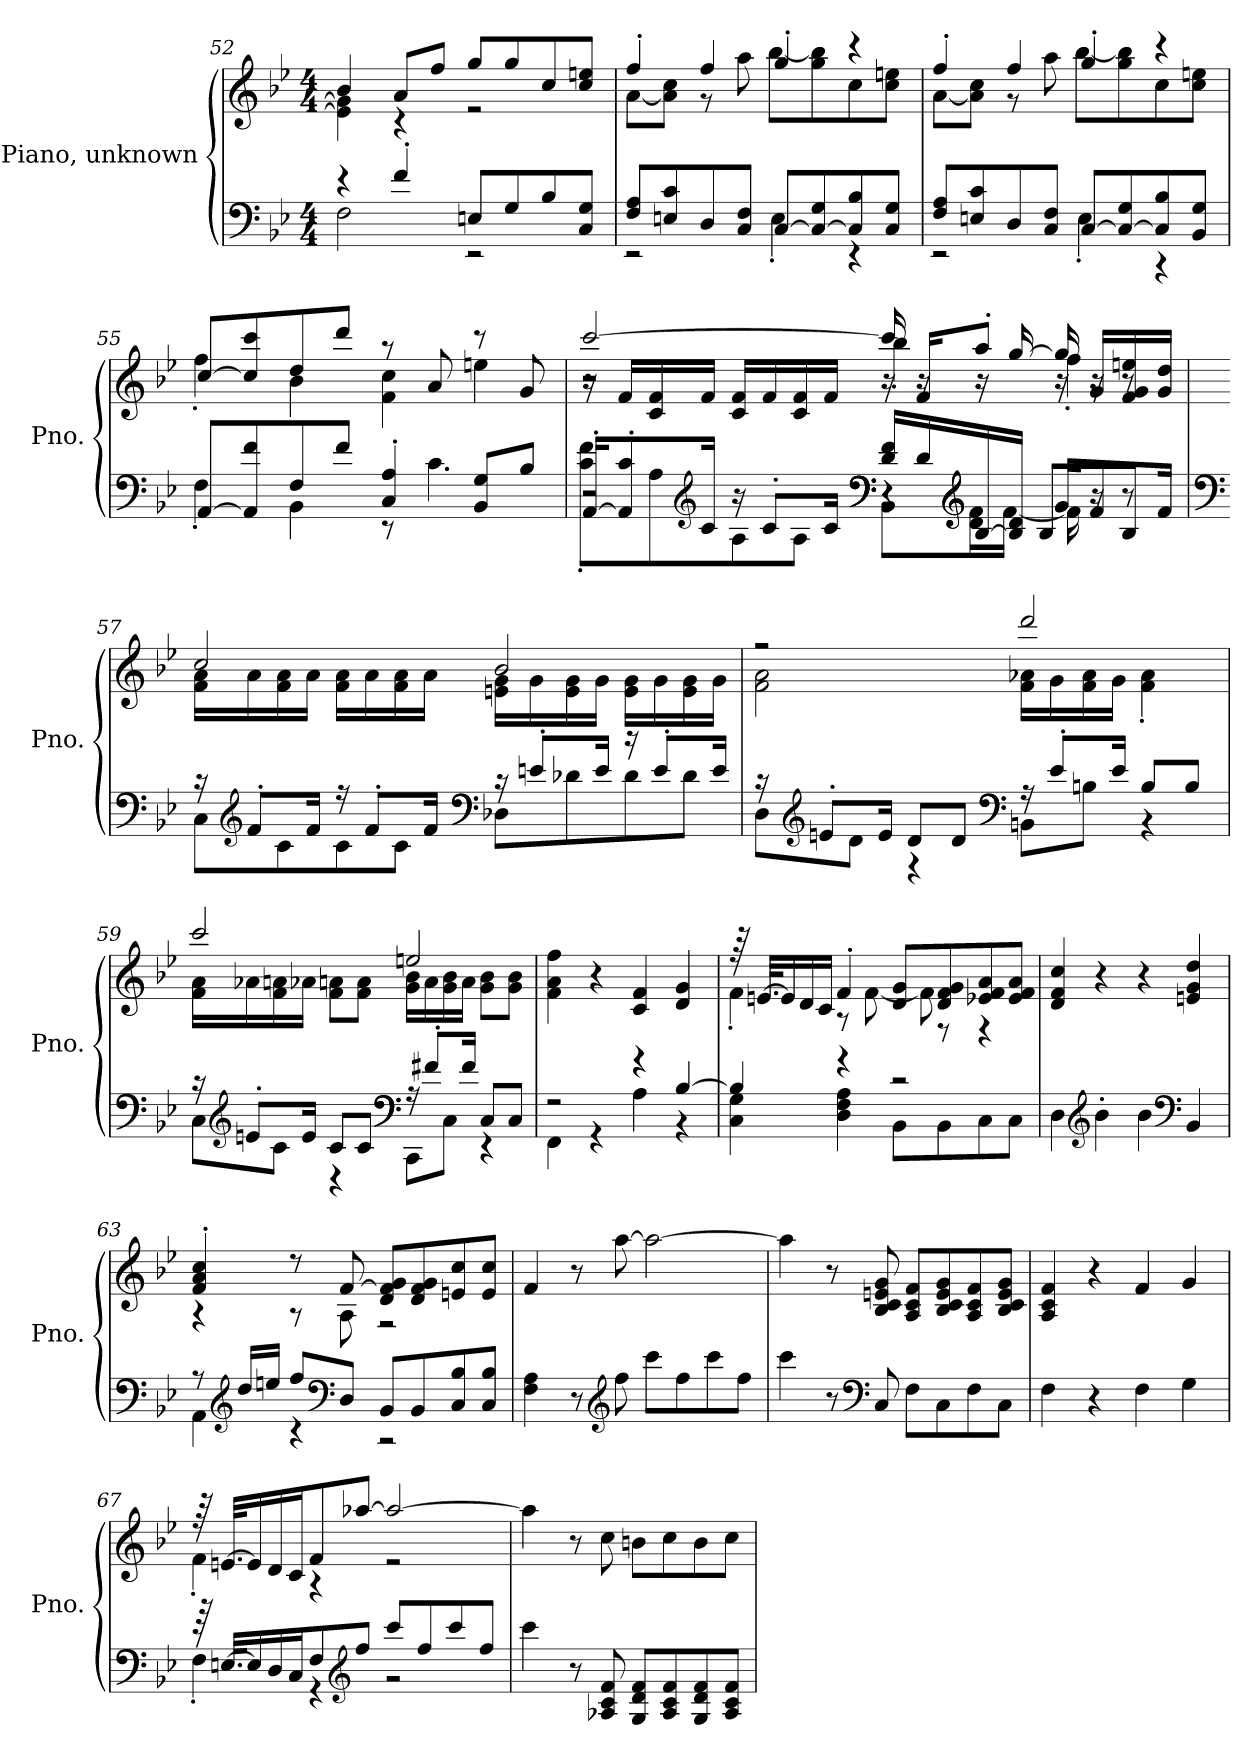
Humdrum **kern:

**kern	**kern
*part1	*part1
*staff2	*staff1
*I"Piano, unknown	*
*I'Pno.	*
!!LO:LB:g=z
*clefF4	*clefG2
*k[b-e-]	*k[b-e-]
*M4/4	*M4/4
=52	=52
*^	*^
4r	2F\	4b-/	4e\] 4g\]
4f'/	.	8a/L	4r
.	.	8ff/J	.
8En/L	2r	8gg/L	2r
8G/	.	8gg/	.
8B-/	.	8cc/	.
8C/ 8G/J	.	8cc/ 8een/J	.
=53	=53	=53	=53
8F/ 8A/L	2r	4ff'/	[8a\L
8En/ 8c/	.	.	8a\] 8cc\J
8D/	.	4ff/	8r
8C/ 8F/J	.	.	8aa\
[8C/L	4E'\	4gg'/	[8bb-\L
8C/_ 8G/	.	.	8gg\ 8bb-\]
8C/] 8B-/	4r	4r	8cc\
8C/ 8G/J	.	.	8cc\ 8een\J
=54	=54	=54	=54
8F/ 8A/L	2r	4ff'/	[8a\L
8En/ 8c/	.	.	8a\] 8cc\J
8D/	.	4ff/	8r
8C/ 8F/J	.	.	8aa\
[8C/L	4E'\	4gg'/	[8bb-\L
8C/_ 8G/	.	.	8gg\ 8bb-\]
8C/] 8B-/	4r	4r	8cc\
8BB-/ 8G/J	.	.	8cc\ 8een\J
=55	=55	=55	=55
[8AA/L	4F'\	[8cc/L	4ff'\
8AA/] 8f/	.	8cc/] 8ccc/	.
8F/	4BB-\	8dd/	4b-\
8f/J	.	8ddd/J	.
4C/' 4A/'	8r	8r	4f\ 4cc\
.	4.c\	8a/	.
8BB-/ 8G/L	.	8r	4een\
8B-/J	.	8g/	.
!!LO:PB:g=z
=56	=56	=56	=56
*	*^	*	*^
[16AA'/KL	8c\' 8f\'L	2r	[2ccc/	2r	16r
8AA/]' 8c/'	.	.	.	.	16f/LL
.	8A\	.	.	.	16c/ 16f/
*clefG2	*	*	*	*	*
16c/Jk	.	.	.	.	16f/JJ
16r	8A\	.	.	.	16c/ 16f/LL
8c'/L	.	.	.	.	16f/
.	8A\J	.	.	.	16c/ 16f/
16c/Jk	.	.	.	.	16f/JJ
*clefF4	*	*	*	*	*
16d/ 16f/LL	8BB-\L	4r	16ccc/]	4bb-'\	16r
16d/	.	.	16r	.	16f/KL
*clefG2	*	*	*	*	*
[16B-/	16d\ 16f\L	.	16r	.	8aa'/J
16B-/] 16d/JJ	[16f\JJ	.	[16gg/	.	.
16g/KL	16f\]	8B-/L	16gg/]	4ff'\	16r
8f'/	16r	.	16r	.	16g/LL
.	8r	8B-/J	8r	.	16f/ 16g/ 16een/
16f/Jk	.	.	.	.	16g/ 16dd/JJ
*v	*v	*v	*	*	*
*	*v	*v	*v
!!LO:LB:g=z
=57	=57
*clefF4	*
*^	*^
16r	8C\L	2cc/	16f\ 16a\LL
*clefG2	*	*	*
8f'/L	.	.	16a\
.	8c\	.	16f\ 16a\
16f/Jk	.	.	16a\JJ
16r	8c\	.	16f\ 16a\LL
8f'/L	.	.	16a\
.	8c\J	.	16f\ 16a\
16f/Jk	.	.	16a\JJ
*clefF4	*	*	*
16r	8D-X\L	2b-/	16en\ 16g\LL
8en'/L	.	.	16g\
.	8d-X\	.	16e\ 16g\
16e/Jk	.	.	16g\JJ
16r	8d-\	.	16e\ 16g\LL
8e'/L	.	.	16g\
.	8d-\J	.	16e\ 16g\
16e/Jk	.	.	16g\JJ
=58	=58	=58	=58
16r	8D\L	2r	2f\ 2a\
*clefG2	*	*	*
8en'/L	.	.	.
.	8d\J	.	.
16e/Jk	.	.	.
8d/L	4r	.	.
8d/J	.	.	.
*clefF4	*	*	*
16r	8BBn\L	2ddd/	16f\ 16a-X\LL
8e'/L	.	.	16g\
.	8Bn\J	.	16f\ 16a-\
16e/Jk	.	.	16g\JJ
8B/L	4r	.	4f\' 4a-\'
8B/J	.	.	.
!!LO:LB:g=z	!!
=59	=59	=59	=59
16r	8C\L	2ccc/	16f\ 16a\LL
*clefG2	*	*	*
8en'/L	.	.	16a-X\
.	8c\J	.	16f\ 16an\
16e/Jk	.	.	16a-X\JJ
8c/L	4r	.	8f\ 8an\L
8c/J	.	.	8f\ 8a\J
*clefF4	*	*	*
16r	8CC\L	2een/	16g\ 16b-\LL
8f#X'/L	.	.	16a\
.	8C\J	.	16g\ 16b-\
16f#/Jk	.	.	16a\JJ
8C/L	4r	.	8g\ 8b-\L
8C/J	.	.	8g\ 8b-\J
*	*	*v	*v
=60	=60	=60
2r	4FF\	4f\ 4a\ 4ff\
.	4r	4r
4r	4A\	4c/ 4f/
[4B-/	4r	4d/ 4g/
=61	=61	=61
*	*	*^
4B-/]	4C\ 4G\	64r	4f'\
.	.	[32.en/KLL	.
.	.	16e/]	.
.	.	16d/	.
.	.	16c/JJ	.
4r	4D\ 4F\ 4A\	4f'/	8r
.	.	.	[8f\
2r	8BB-\L	8d/ 8g/L	8f\]
.	8BB-\	8d/ 8f/ 8g/	8r
.	8C\	8e-X/ 8f/ 8a/	4r
.	8C\J	8e-/ 8f/ 8a/J	.
*v	*v	*	*
*	*v	*v
!!LO:LB:g=z
=62	=62
4D\	4d/ 4f/ 4cc/
*clefG2	*
4b-'\	4r
4b-\	4r
*clefF4	*
4BB-/	4en/ 4g/ 4dd/
=63	=63
*^	*^
8r	4AA\	4f/' 4a/' 4cc/'	4r
*clefG2	*	*	*
16dd/LL	.	.	.
16een/JJ	.	.	.
8ff/L	4r	8r	8r
*clefF4	*	*	*
8D/J	.	[8f/	8A\
8BB-/L	2r	8d/ 8f/] 8g/L	2r
8BB-/	.	8d/ 8f/ 8g/	.
8C/ 8B-/	.	8en/ 8cc/	.
8C/ 8B-/J	.	8e/ 8cc/J	.
*v	*v	*	*
*	*v	*v
=64	=64
4F\ 4A\	4f/
8r	8r
*clefG2	*
8ff\	[8aa\
8ccc\L	2aa\_
8ff\	.
8ccc\	.
8ff\J	.
!!LO:LB:g=z
=65	=65
4ccc\	4aa\]
8r	8r
*clefF4	*
8C/	8B-/ 8c/ 8en/ 8g/
8F\L	8A/ 8c/ 8f/L
8C\	8B-/ 8c/ 8e/ 8g/
8F\	8A/ 8c/ 8f/
8C\J	8B-/ 8c/ 8e/ 8g/J
=66	=66
4F\	4A/ 4c/ 4f/
4r	4r
4F\	4f/
4G\	4g/
=67	=67
*^	*^
64r	4F'\	64r	4f'\
[32.En/KLL	.	[32.en/KLL	.
16E/]	.	16e/]	.
16D/	.	16d/	.
16C/J	.	16c/J	.
8F/	4r	8f/	4r
*clefG2	*	*	*
8ff/J	.	[8aa-X/J	.
8ccc/L	2r	2aa-/_	2r
8ff/	.	.	.
8ccc/	.	.	.
8ff/J	.	.	.
*v	*v	*	*
*	*v	*v
=68	=68
4ccc\	4aa-\]
8r	8r
8A-X/ 8c/ 8f/	8cc\
8G/ 8d/ 8f/L	8bn\L
8A-/ 8c/ 8f/	8cc\
8G/ 8d/ 8f/	8b\
8A-/ 8c/ 8f/J	8cc\J
=	=
*-	*-
